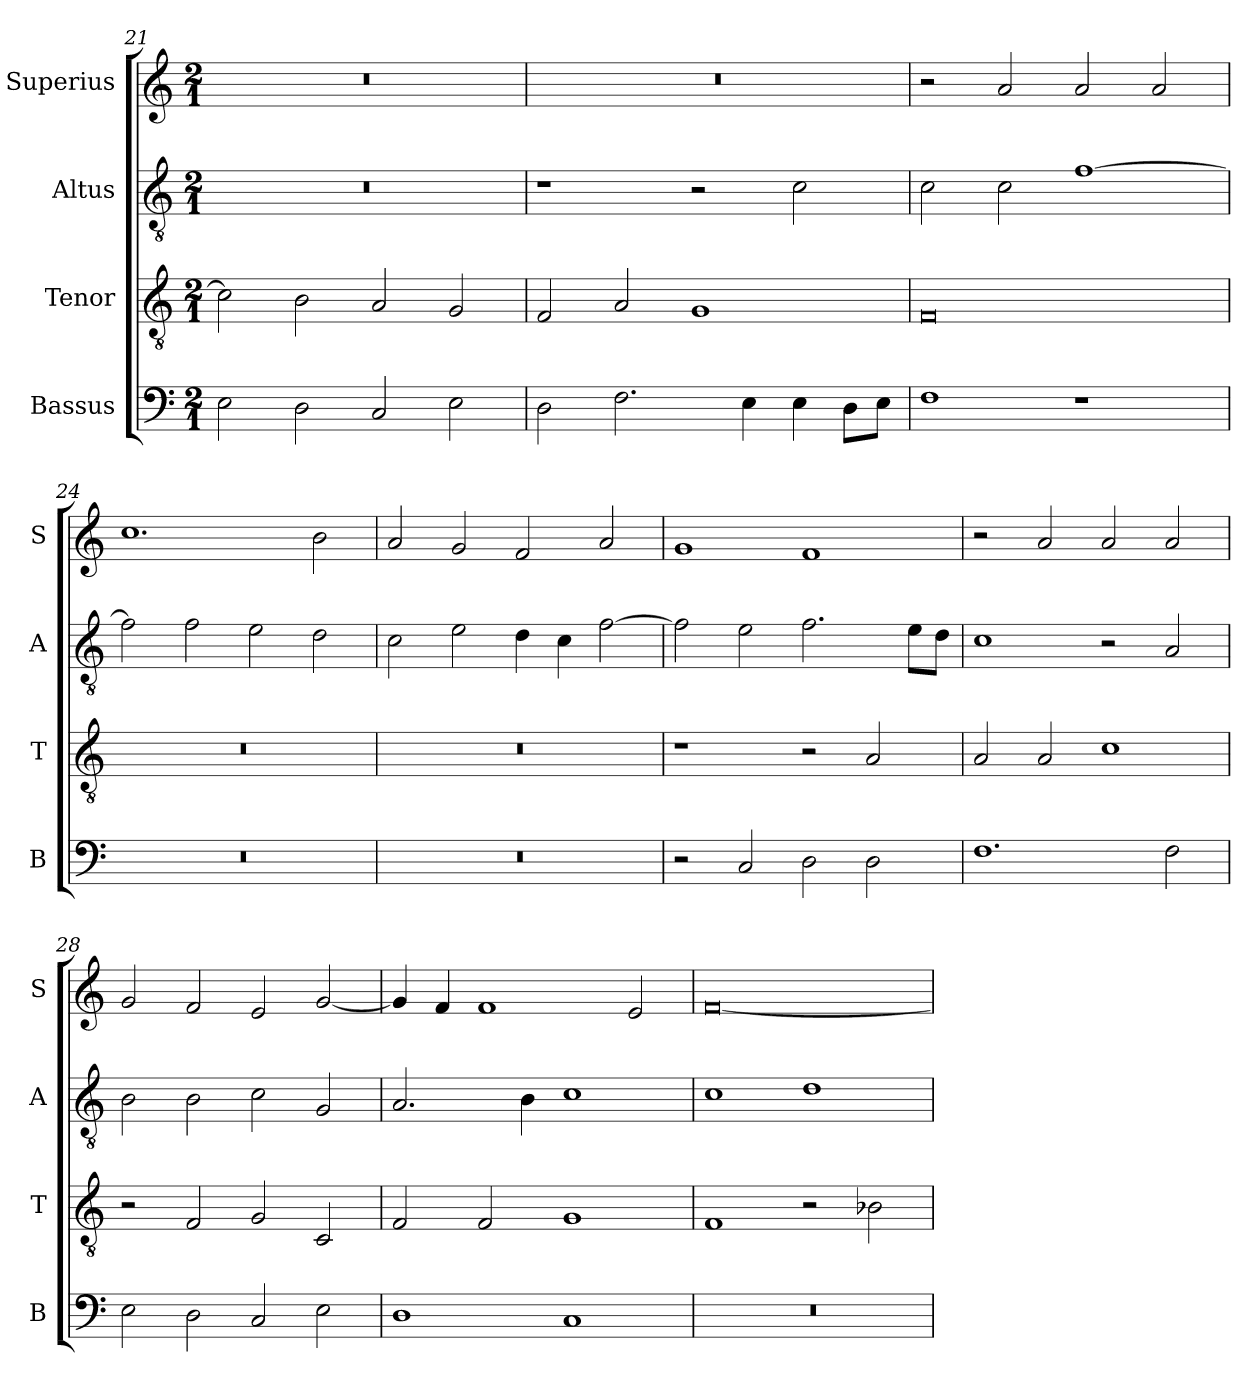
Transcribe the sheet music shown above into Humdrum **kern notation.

**kern	**kern	**kern	**kern
*part4	*part3	*part2	*part1
*staff4	*staff3	*staff2	*staff1
*I"Bassus	*I"Tenor	*I"Altus	*I"Superius
*I'B	*I'T	*I'A	*I'S
*clefF4	*clefGv2	*clefGv2	*clefG2
*k[]	*k[]	*k[]	*k[]
*C:	*C:	*C:	*C:
*M2/1	*M2/1	*M2/1	*M2/1
=21	=21	=21	=21
2E	2c]	0r	0r
2D	2B	.	.
2C	2A	.	.
2E	2G	.	.
=22	=22	=22	=22
2D	2F	1r	0r
2.F	2A	.	.
.	1G	2r	.
4E	.	.	.
4E	.	2c	.
8DL	.	.	.
8EJ	.	.	.
=23	=23	=23	=23
1F	0F	2c	2r
.	.	2c	2a
1r	.	[1f	2a
.	.	.	2a
=24	=24	=24	=24
0r	0r	2f]	1.cc
.	.	2f	.
.	.	2e	.
.	.	2d	2b
=25	=25	=25	=25
0r	0r	2c	2a
.	.	2e	2g
.	.	4d	2f
.	.	4c	.
.	.	[2f	2a
=26	=26	=26	=26
2r	1r	2f]	1g
2C	.	2e	.
2D	2r	2.f	1f
2D	2A	.	.
.	.	8eL	.
.	.	8dJ	.
=27	=27	=27	=27
1.F	2A	1c	2r
.	2A	.	2a
.	1c	2r	2a
2F	.	2A	2a
=28	=28	=28	=28
2E	2r	2B	2g
2D	2F	2B	2f
2C	2G	2c	2e
2E	2C	2G	[2g
=29	=29	=29	=29
1D	2F	2.A	4g]
.	.	.	4f
.	2F	.	1f
.	.	4B	.
1C	1G	1c	.
.	.	.	2e
=30	=30	=30	=30
0r	1F	1c	[0f
.	2r	1d	.
.	2B-X	.	.
=	=	=	=
*-	*-	*-	*-
